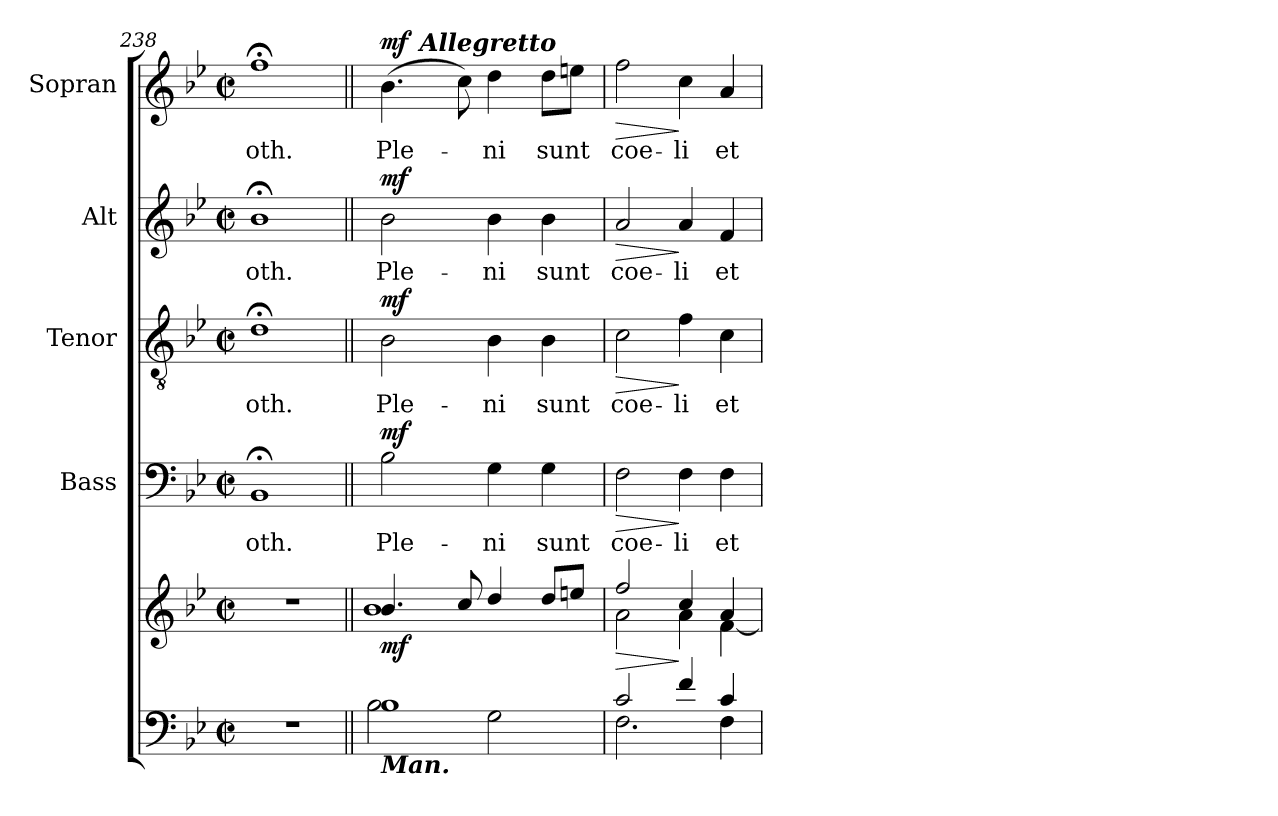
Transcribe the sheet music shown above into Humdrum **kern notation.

**kern	**kern	**dynam	**kern	**text	**dynam	**kern	**text	**dynam	**kern	**text	**dynam	**kern	**text	**dynam
*part5	*part5	*part5	*part4	*part4	*part4	*part3	*part3	*part3	*part2	*part2	*part2	*part1	*part1	*part1
*staff6	*staff5	*staff5/6	*staff4	*staff4	*staff4	*staff3	*staff3	*staff3	*staff2	*staff2	*staff2	*staff1	*staff1	*staff1
*	*	*	*I"Bass	*	*	*I"Tenor	*	*	*I"Alt	*	*	*I"Sopran	*	*
*	*	*	*I'B.	*	*	*I'T.	*	*	*I'A.	*	*	*I'S.	*	*
*clefF4	*clefG2	*	*clefF4	*	*	*clefGv2	*	*	*clefG2	*	*	*clefG2	*	*
*k[b-e-]	*k[b-e-]	*	*k[b-e-]	*	*	*k[b-e-]	*	*	*k[b-e-]	*	*	*k[b-e-]	*	*
*B-:	*B-:	*	*B-:	*	*	*B-:	*	*	*B-:	*	*	*B-:	*	*
*M2/2	*M2/2	*	*M2/2	*	*	*M2/2	*	*	*M2/2	*	*	*M2/2	*	*
*met(c|)	*met(c|)	*	*met(c|)	*	*	*met(c|)	*	*	*met(c|)	*	*	*met(c|)	*	*
=238	=238	=238	=238	=238	=238	=238	=238	=238	=238	=238	=238	=238	=238	=238
!	!	!	!	!LO:LY:b	!	!	!LO:LY:b	!	!	!LO:LY:b	!	!	!LO:LY:b	!
1r	1r	.	1BB-;<	-oth.	.	1d;<	-oth.	.	1b-;<	-oth.	.	1ff;<	-oth.	.
=239||	=239||	=239||	=239||	=239||	=239||	=239||	=239||	=239||	=239||	=239||	=239||	=239||	=239||	=239||
*^	*^	*	*	*	*	*	*	*	*	*	*	*	*	*
!LO:TX:b:Bi:t=Man.	!	!	!	!	!	!	!	!	!	!	!	!	!	!	!	!
!	!	!	!	!LO:DY:b	!	!LO:LY:b	!LO:DY:a	!	!LO:LY:b	!LO:DY:a	!	!LO:LY:b	!LO:DY:a	!	!LO:LY:b	!LO:DY:a
*	*	*	*	*	*	*	*	*	*	*	*	*	*	*^	*	*
1B-	2B-\	4.b-/	1b-	mf	2B-\	Ple-	mf	2B-\	Ple-	mf	2b-\	Ple-	mf	(>4.b-\	8ryy	Ple-	mf
.	.	.	.	.	.	.	.	.	.	.	.	.	.	.	32ryy	.	.
!	!	!	!	!	!	!	!	!	!	!	!	!	!	!	!LO:TX:a:Bi:t=Allegretto	!	!
.	.	.	.	.	.	.	.	.	.	.	.	.	.	.	2ryy	.	.
.	.	8cc/	.	.	.	.	.	.	.	.	.	.	.	8cc\)	.	.	.
!	!	!	!	!	!	!LO:LY:b	!	!	!LO:LY:b	!	!	!LO:LY:b	!	!	!	!LO:LY:b	!
.	2G\	4dd/	.	.	4G\	-ni	.	4B-\	-ni	.	4b-\	-ni	.	4dd\	.	-ni	.
.	.	.	.	.	.	.	.	.	.	.	.	.	.	.	4ryy	.	.
!	!	!	!	!	!	!LO:LY:b	!	!	!LO:LY:b	!	!	!LO:LY:b	!	!	!	!LO:LY:b	!
.	.	8dd/L	.	.	4G\	sunt	.	4B-\	sunt	.	4b-\	sunt	.	8dd\L	.	sunt	.
.	.	8een/J	.	.	.	.	.	.	.	.	.	.	.	8een\J	.	.	.
.	.	.	.	.	.	.	.	.	.	.	.	.	.	.	16.ryy	.	.
=240	=240	=240	=240	=240	=240	=240	=240	=240	=240	=240	=240	=240	=240	=240	=240	=240	=240
!	!	!	!	!LO:HP:b	!	!LO:LY:b	!LO:HP:b	!	!LO:LY:b	!LO:HP:b	!	!LO:LY:b	!LO:HP:b	!	!	!LO:LY:b	!LO:HP:b
*	*	*	*	*	*	*	*	*	*	*	*	*	*	*v	*v	*	*
2c/	2.F\	2ff/	2a\	>	2F\	coe-	>	2c\	coe-	>	2a/	coe-	>	2ff\	coe-	>
!	!	!	!	!	!	!LO:LY:b	!	!	!LO:LY:b	!	!	!LO:LY:b	!	!	!LO:LY:b	!
4f/	.	4cc/	4a\	]	4F\	-li	]	4f\	-li	]	4a/	-li	]	4cc\	-li	]
!	!	!	!	!	!	!LO:LY:b	!	!	!LO:LY:b	!	!	!LO:LY:b	!	!	!LO:LY:b	!
4c/	4F\	4a/	[<4f\	.	4F\	et	.	4c\	et	.	4f/	et	.	4a/	et	.
*v	*v	*	*	*	*	*	*	*	*	*	*	*	*	*	*	*
*	*v	*v	*	*	*	*	*	*	*	*	*	*	*	*	*
=	=	=	=	=	=	=	=	=	=	=	=	=	=	=
*-	*-	*-	*-	*-	*-	*-	*-	*-	*-	*-	*-	*-	*-	*-
